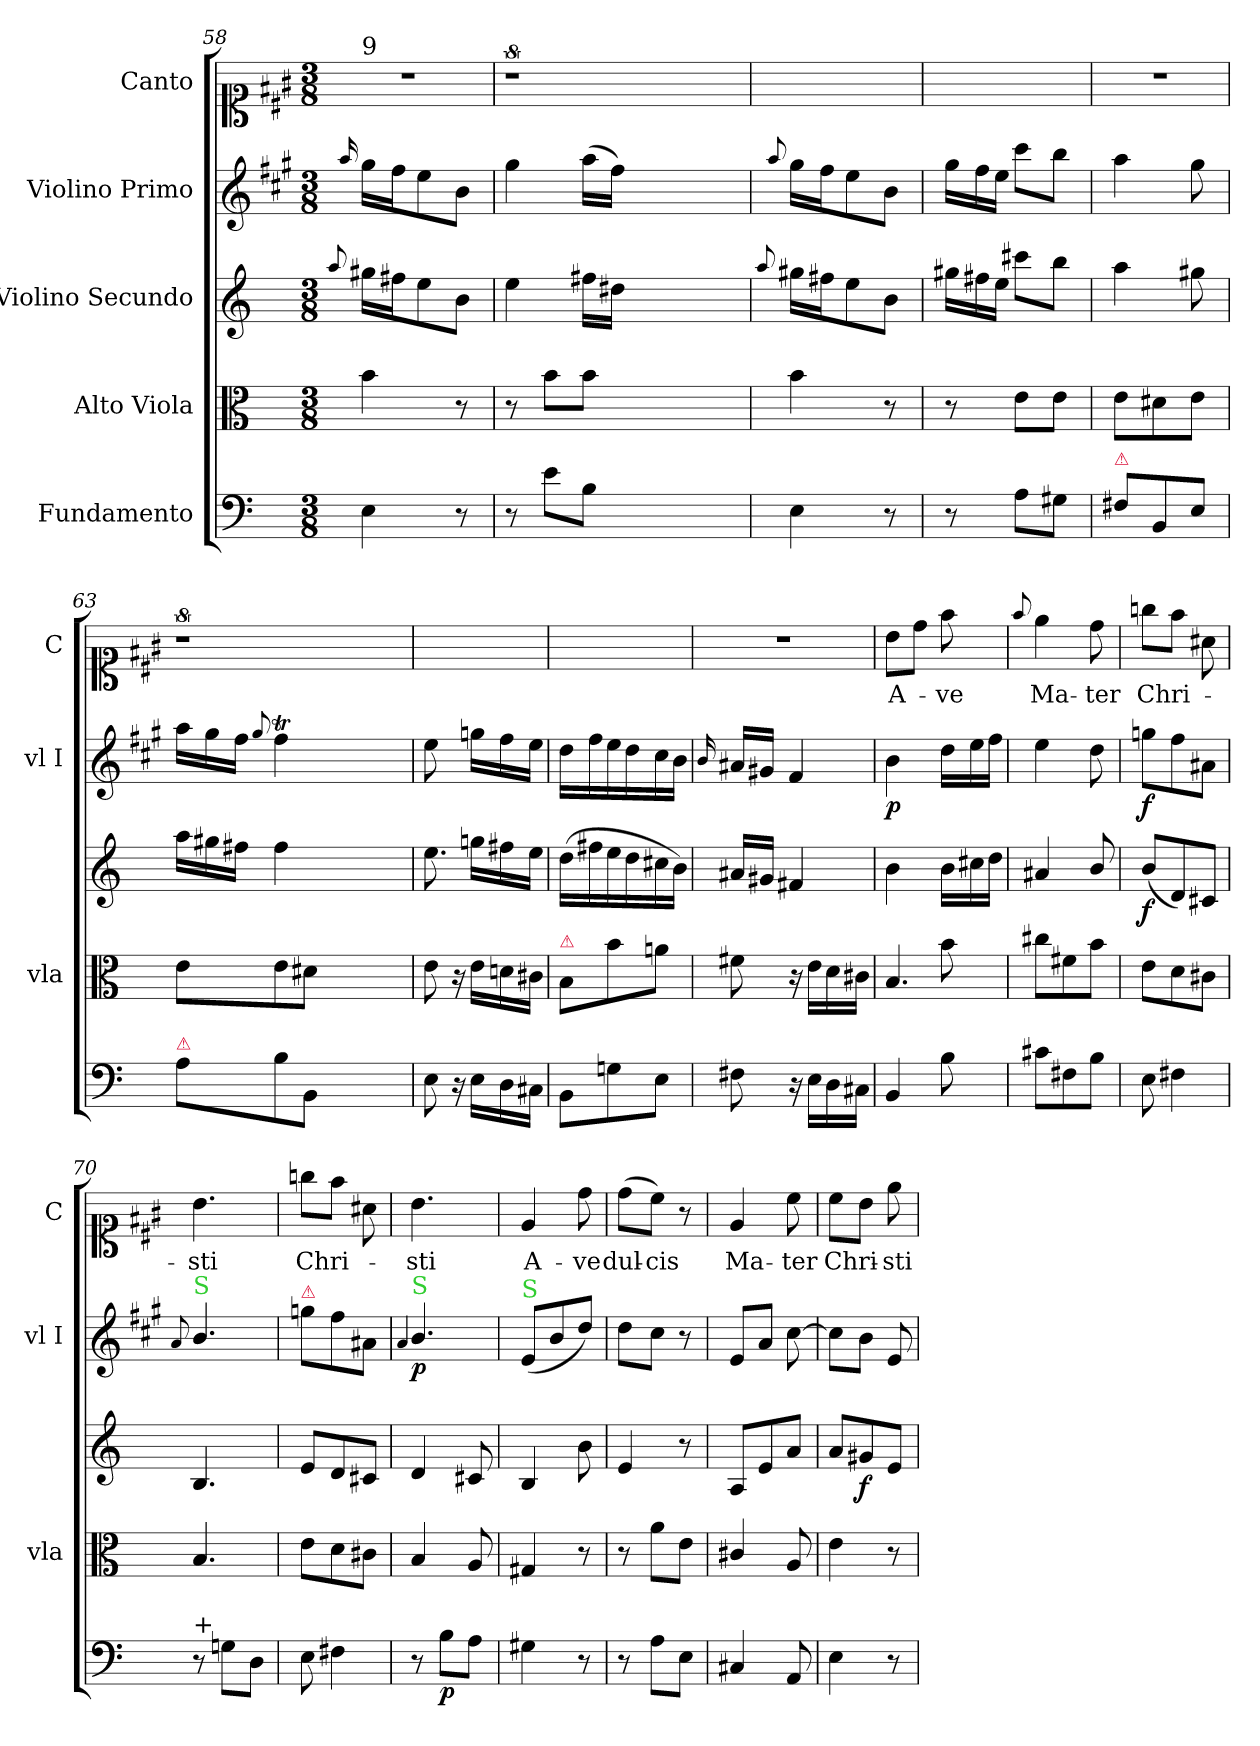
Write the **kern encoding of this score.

**kern	**dynam	**kern	**dynam	**kern	**dynam	**kern	**dynam	**kern	**text
*part5	*part5	*part4	*part4	*part3	*part3	*part2	*part2	*part1	*part1
*staff5	*staff5	*staff4	*staff4	*staff3	*staff3	*staff2	*staff2	*staff1	*staff1
*I"Fundamento	*	*I"Alto Viola	*	*I"Violino Secundo	*	*I"Violino Primo	*	*I"Canto	*
*	*	*I'vla	*	*	*	*I'vl I	*	*I'C	*
*clefF4	*	*clefC3	*	*clefG2	*	*clefG2	*	*clefC1	*
*	*	*	*	*	*	*k[f#c#g#]	*	*k[f#c#g#]	*
*M3/8	*	*M3/8	*	*M3/8	*	*M3/8	*	*M3/8	*
=58	=58	=58	=58	=58	=58	=58	=58	=58	=58
.	.	.	.	8qqaa/	.	16qqaa/	.	.	.
!	!	!	!	!	!	!	!	!LO:TX:a:t=9	!
4E\	.	4b\	.	16gg#\LL	.	16gg#\LL	.	4.r	.
.	.	.	.	16ff#\J	.	16ff#\J	.	.	.
.	.	.	.	8ee\	.	8ee\	.	.	.
8r	.	8r	.	8b\J	.	8b\J	.	.	.
=59	=59	=59	=59	=59	=59	=59	=59	=59	=59
8r	.	8r	.	4ee\	.	4gg#\	.	8%9r	.
8e\L	.	8b\L	.	.	.	.	.	.	.
8B\J	.	8b\J	.	16ff#\LL	.	(16aa\LL	.	.	.
.	.	.	.	16dd#X\JJ	.	16ff#\JJ)	.	.	.
2.ryy	.	2.ryy	.	2.ryy	.	2.ryy	.	.	.
=60	=60	=60	=60	=60	=60	=60	=60	=60	=60
.	.	.	.	8qqaa/	.	8qqaa/	.	.	.
4E\	.	4b\	.	16gg#\LL	.	16gg#\LL	.	4.ryy	.
.	.	.	.	16ff#\J	.	16ff#\J	.	.	.
.	.	.	.	8ee\	.	8ee\	.	.	.
8r	.	8r	.	8b\J	.	8b\J	.	.	.
=61	=61	=61	=61	=61	=61	=61	=61	=61	=61
*	*	*	*	*Xtuplet	*	*Xtuplet	*	*	*
8r	.	8r	.	24gg#\LL	.	24gg#\LL	.	4.ryy	.
.	.	.	.	24ff#\	.	24ff#\	.	.	.
.	.	.	.	24ee\JJ	.	24ee\JJ	.	.	.
8A\L	.	8e\L	.	8ccc#\L	.	8ccc#\L	.	.	.
8G#\J	.	8e\J	.	8bb\J	.	8bb\J	.	.	.
=62	=62	=62	=62	=62	=62	=62	=62	=62	=62
!LO:TX:a:color=crimson:t=⚠	!	!	!	!	!	!	!	!	!
8F#\L	.	8e\L	.	4aa\	.	4aa\	.	4.r	.
8BB/	.	8d#X\	.	.	.	.	.	.	.
8E/J	.	8e\J	.	8gg#\	.	8gg#\	.	.	.
=63	=63	=63	=63	=63	=63	=63	=63	=63	=63
!LO:TX:a:color=crimson:t=⚠	!	!	!	!	!	!	!	!	!
8A\L	.	8e\L	.	24aa\LL	.	24aa\LL	.	8%9r	.
.	.	.	.	24gg#\	.	24gg#\	.	.	.
.	.	.	.	24ff#\JJ	.	24ff#\JJ	.	.	.
.	.	.	.	.	.	8qqgg#/	.	.	.
8B\	.	8e\	.	4ff#\	.	4ff#T\	.	.	.
8BB/J	.	8d#X\J	.	.	.	.	.	.	.
2.ryy	.	2.ryy	.	2.ryy	.	2.ryy	.	.	.
=64	=64	=64	=64	=64	=64	=64	=64	=64	=64
!	!	!	!	!	!	!LO:N:vis=8	!	!	!
8E\	.	8e\	.	8.ee\	.	8.ee\	.	4.ryy	.
16r	.	16r	.	.	.	.	.	.	.
16E\LL	.	16e\LL	.	16ggn\LL	.	16ggn\LL	.	.	.
16D\	.	16dn\	.	16ff#\	.	16ff#\	.	.	.
16C#\JJ	.	16c#\JJ	.	16ee\JJ	.	16ee\JJ	.	.	.
=65	=65	=65	=65	=65	=65	=65	=65	=65	=65
!	!	!LO:TX:a:color=crimson:t=⚠	!	!	!	!	!	!	!
8BB\L	.	8B/L	.	(16dd\LL	.	16dd\LL	.	4.ryy	.
.	.	.	.	16ff#\	.	16ff#\	.	.	.
8Gn\	.	8b\	.	16ee\	.	16ee\	.	.	.
.	.	.	.	16dd\	.	16dd\	.	.	.
8E\J	.	8an\J	.	16cc#\	.	16cc#\	.	.	.
.	.	.	.	16b\JJ)	.	16b\JJ	.	.	.
=66	=66	=66	=66	=66	=66	=66	=66	=66	=66
.	.	.	.	.	.	16qqb/	.	.	.
8F#\	.	8f#\	.	16a#X/LL	.	16a#X/LL	.	4.r	.
.	.	.	.	16g#X/JJ	.	16g#X/JJ	.	.	.
16r	.	16r	.	4f#/	.	4f#/	.	.	.
16E\LL	.	16e\LL	.	.	.	.	.	.	.
16D\	.	16d\	.	.	.	.	.	.	.
16C#\JJ	.	16c#\JJ	.	.	.	.	.	.	.
=67	=67	=67	=67	=67	=67	=67	=67	=67	=67
!	!	!LO:N:vis=4.	!	!	!	!	!LO:DY:b	!	!
4BB/	.	4B/	.	4b\	p&colon;	4b\	p	8b\L	A-
.	.	.	.	.	.	.	.	8dd\J	.
8B\	.	8b\	.	24b\LL	.	24dd\LL	.	8ff#\	-ve
.	.	.	.	24cc#\	.	24ee\	.	.	.
.	.	.	.	24dd\JJ	.	24ff#\JJ	.	.	.
=68	=68	=68	=68	=68	=68	=68	=68	=68	=68
.	.	.	.	.	.	.	.	8qqff#/	.
8c#\L	.	8cc#\L	.	4a#X/	.	4ee\	.	4ee\	Ma-
8F#\	.	8f#\	.	.	.	.	.	.	.
8B\J	.	8b\J	.	8b/	.	8dd\	.	8dd\	-ter
=69	=69	=69	=69	=69	=69	=69	=69	=69	=69
!	!	!	!	!	!	!	!LO:DY:b	!	!
8E\	.	8e\L	.	(8b/L	f	8ggn\L	f	8ggn\L	Chri-
4F#\	.	8d\	.	8d/)	.	8ff#\	.	8ff#\J	.
.	.	8c#\J	.	8c#/J	.	8a#X\J	.	8a#X\	.
=70	=70	=70	=70	=70	=70	=70	=70	=70	=70
.	.	.	.	.	.	8qqa/	.	.	.
!	!	!	!	!	!	!LO:TX:a:color=limegreen:t=S	!	!	!
!LO:TX:a:t=+	!	!	!	!	!	!	!	!	!
8r	.	4.B/	.	4.B/	.	4.b/	.	4.b\	-sti
8Gn\L	.	.	.	.	.	.	.	.	.
8D\J	.	.	.	.	.	.	.	.	.
=71	=71	=71	=71	=71	=71	=71	=71	=71	=71
!	!	!	!	!	!	!LO:TX:a:color=crimson:t=⚠	!	!	!
!	!	!	!	!	!	!	!LO:DY:b	!	!
8E\	.	8e\L	.	8e/L	.	8ggn\L	pocofor.	8ggn\L	Chri-
4F#\	.	8d\	.	8d/	.	8ff#\	.	8ff#\J	.
.	.	8c#\J	.	8c#/J	.	8a#X/J	.	8a#X\	.
=72	=72	=72	=72	=72	=72	=72	=72	=72	=72
.	.	.	.	.	.	4qqa/	.	.	.
!	!	!	!	!	!	!LO:TX:a:color=limegreen:t=S	!	!	!
!	!	!	!	!	!LO:DY:a	!	!LO:DY:b	!	!
8r	.	4B/	p&colon;	4d/	p&colon;	4.b/	p	4.b\	-sti
8B\L	p.	.	.	.	.	.	.	.	.
8A\J	.	8A/	.	8c#/	.	.	.	.	.
=73	=73	=73	=73	=73	=73	=73	=73	=73	=73
!	!	!	!	!	!	!LO:TX:a:color=limegreen:t=S	!	!	!
4G#X\	.	4G#X/	.	4B/	.	(8e/L	.	4e/	A-
.	.	.	.	.	.	8b/	.	.	.
8r	.	8r	.	8b\	.	8dd/J)	.	8dd\	-ve
=74	=74	=74	=74	=74	=74	=74	=74	=74	=74
8r	.	8r	.	4e/	.	8dd\L	.	(8dd\L	dul-
8A\L	.	8a\L	.	.	.	8cc#\J	.	8cc#\J)	-cis
8E\J	.	8e\J	.	8r	.	8r	.	8r	.
=75	=75	=75	=75	=75	=75	=75	=75	=75	=75
4C#/	.	4c#/	.	8A/L	.	8e/L	.	4e/	Ma-
.	.	.	.	8e/	.	8a/J	.	.	.
8AA/	.	8A/	.	8a/J	.	[8cc#\	.	8cc#\	-ter
=76	=76	=76	=76	=76	=76	=76	=76	=76	=76
4E\	.	4e\	.	8a/L	.	8cc#\L]	.	8cc#\L	Chri-
.	.	.	.	8g#/	f	8b\J	.	8b\J	.
8r	.	8r	.	8e/J	.	8e/	.	8ee\	-sti
=	=	=	=	=	=	=	=	=	=
*-	*-	*-	*-	*-	*-	*-	*-	*-	*-
